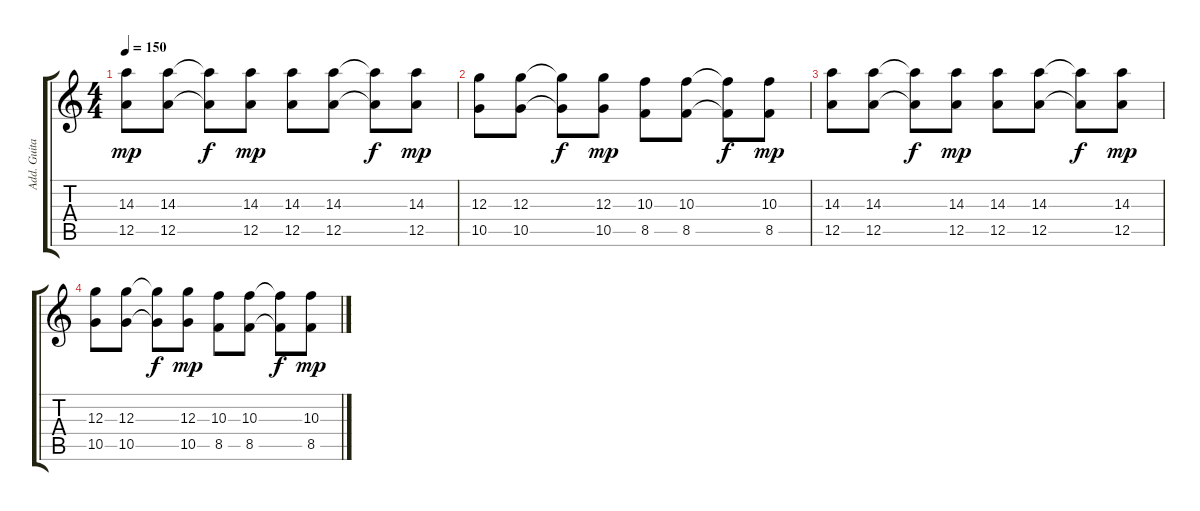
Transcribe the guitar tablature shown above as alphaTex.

\track ("Add. Guitar 2" "Add. Guita") {instrument distortionguitar}
\staff {score tabs}
\tuning (E4 B3 G3 D3 A2 D2) {hide}
\ts (4 4)
\tempo 150
\clef g2
\ks c
(14.3 12.5).8{dy mp} (14.3 12.5).8 (14.3{t} 12.5{t}).8{dy f} (14.3 12.5).8{dy mp} (14.3 12.5).8 (14.3 12.5).8 (14.3{t} 12.5{t}).8{dy f} (14.3 12.5).8{dy mp} |
(12.3 10.5).8 (12.3 10.5).8 (12.3{t} 10.5{t}).8{dy f} (12.3 10.5).8{dy mp} (10.3 8.5).8 (10.3 8.5).8 (10.3{t} 8.5{t}).8{dy f} (10.3 8.5).8{dy mp} |
(14.3 12.5).8 (14.3 12.5).8 (14.3{t} 12.5{t}).8{dy f} (14.3 12.5).8{dy mp} (14.3 12.5).8 (14.3 12.5).8 (14.3{t} 12.5{t}).8{dy f} (14.3 12.5).8{dy mp} |
(12.3 10.5).8 (12.3 10.5).8 (12.3{t} 10.5{t}).8{dy f} (12.3 10.5).8{dy mp} (10.3 8.5).8 (10.3 8.5).8 (10.3{t} 8.5{t}).8{dy f} (10.3 8.5).8{dy mp}
